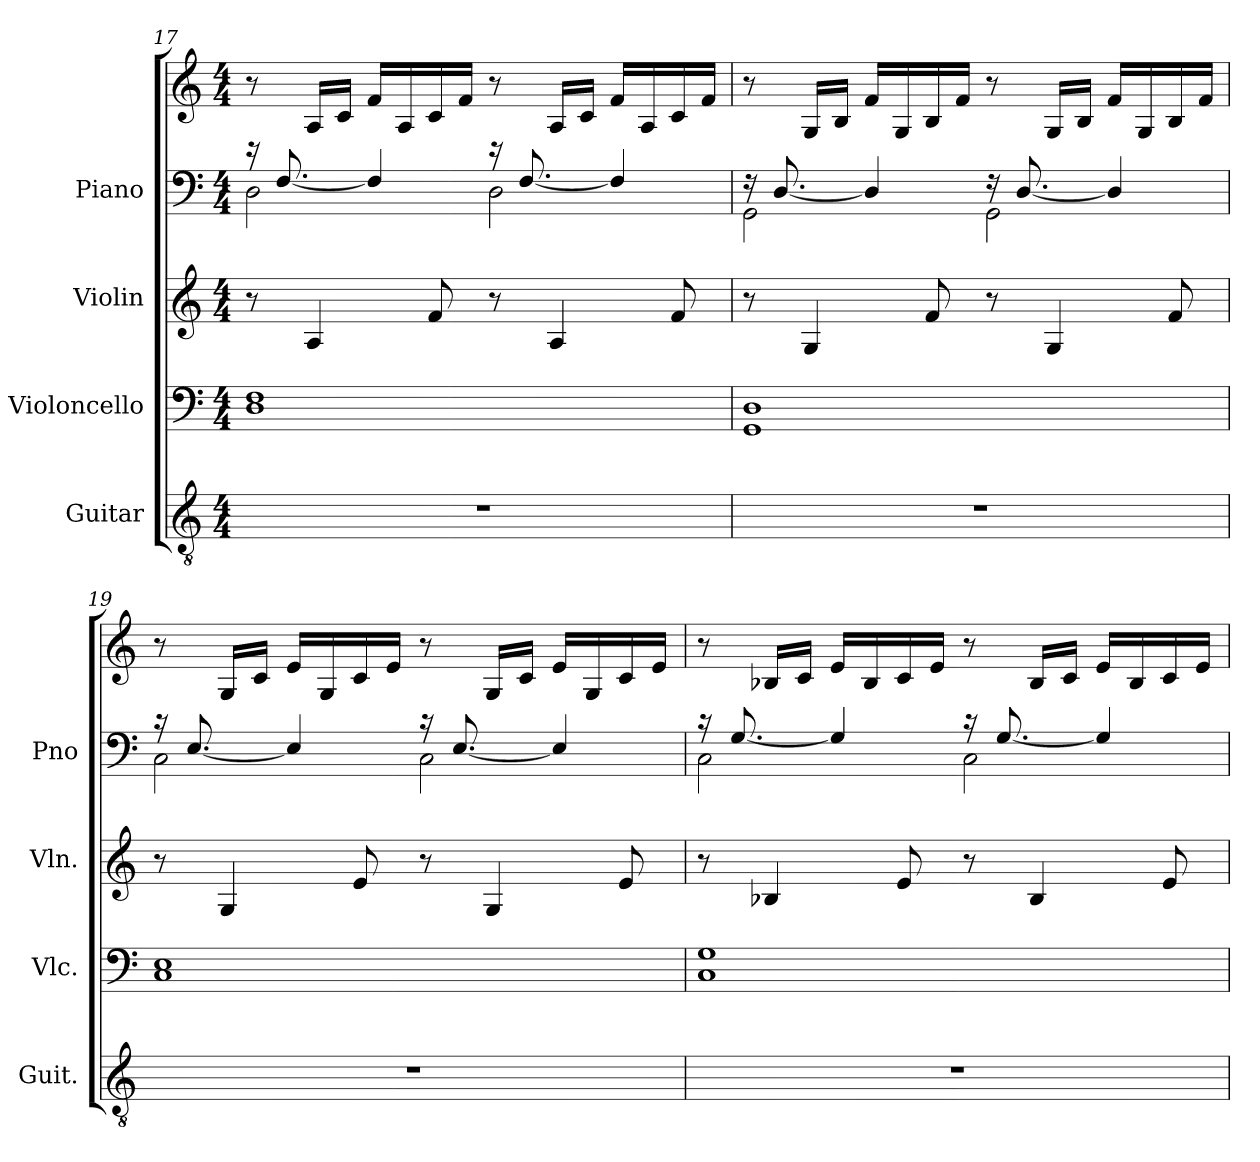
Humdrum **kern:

**kern	**kern	**kern	**kern	**kern
*part4	*part3	*part2	*part1	*part1
*staff5	*staff4	*staff3	*staff2	*staff1
*I"Guitar	*I"Violoncello	*I"Violin	*I"Piano	*
*I'Guit.	*I'Vlc.	*I'Vln.	*I'Pno	*
*clefGv2	*clefF4	*clefG2	*clefF4	*clefG2
*k[]	*k[]	*k[]	*k[]	*k[]
*C:	*C:	*C:	*C:	*C:
*M4/4	*M4/4	*M4/4	*M4/4	*M4/4
=17	=17	=17	=17	=17
*	*	*	*^	*
1r	1D 1F	8r	2D\	16re	8r
.	.	.	.	[8.F/	.
.	.	4A/	.	.	16A/LL
.	.	.	.	.	16c/JJ
.	.	.	.	4F/]	16f/LL
.	.	.	.	.	16A/
.	.	8f/	.	.	16c/
.	.	.	.	.	16f/JJ
.	.	8r	2D\	16re	8r
.	.	.	.	[8.F/	.
.	.	4A/	.	.	16A/LL
.	.	.	.	.	16c/JJ
.	.	.	.	4F/]	16f/LL
.	.	.	.	.	16A/
.	.	8f/	.	.	16c/
.	.	.	.	.	16f/JJ
=18	=18	=18	=18	=18	=18
1r	1GG 1D	8r	2GG\	16rF	8r
.	.	.	.	[8.D/	.
.	.	4G/	.	.	16G/LL
.	.	.	.	.	16B/JJ
.	.	.	.	4D/]	16f/LL
.	.	.	.	.	16G/
.	.	8f/	.	.	16B/
.	.	.	.	.	16f/JJ
.	.	8r	2GG\	16rF	8r
.	.	.	.	[8.D/	.
.	.	4G/	.	.	16G/LL
.	.	.	.	.	16B/JJ
.	.	.	.	4D/]	16f/LL
.	.	.	.	.	16G/
.	.	8f/	.	.	16B/
.	.	.	.	.	16f/JJ
!!LO:PB:g=z
=19	=19	=19	=19	=19	=19
1r	1C 1E	8r	2C\	16rc	8r
.	.	.	.	[8.E/	.
.	.	4G/	.	.	16G/LL
.	.	.	.	.	16c/JJ
.	.	.	.	4E/]	16e/LL
.	.	.	.	.	16G/
.	.	8e/	.	.	16c/
.	.	.	.	.	16e/JJ
.	.	8r	2C\	16rc	8r
.	.	.	.	[8.E/	.
.	.	4G/	.	.	16G/LL
.	.	.	.	.	16c/JJ
.	.	.	.	4E/]	16e/LL
.	.	.	.	.	16G/
.	.	8e/	.	.	16c/
.	.	.	.	.	16e/JJ
=20	=20	=20	=20	=20	=20
1r	1C 1G	8r	2C\	16rc	8r
.	.	.	.	[8.G/	.
.	.	4B-X/	.	.	16B-X/LL
.	.	.	.	.	16c/JJ
.	.	.	.	4G/]	16e/LL
.	.	.	.	.	16B-/
.	.	8e/	.	.	16c/
.	.	.	.	.	16e/JJ
.	.	8r	2C\	16rc	8r
.	.	.	.	[8.G/	.
.	.	4B-/	.	.	16B-/LL
.	.	.	.	.	16c/JJ
.	.	.	.	4G/]	16e/LL
.	.	.	.	.	16B-/
.	.	8e/	.	.	16c/
.	.	.	.	.	16e/JJ
*	*	*	*v	*v	*
=	=	=	=	=
*-	*-	*-	*-	*-
